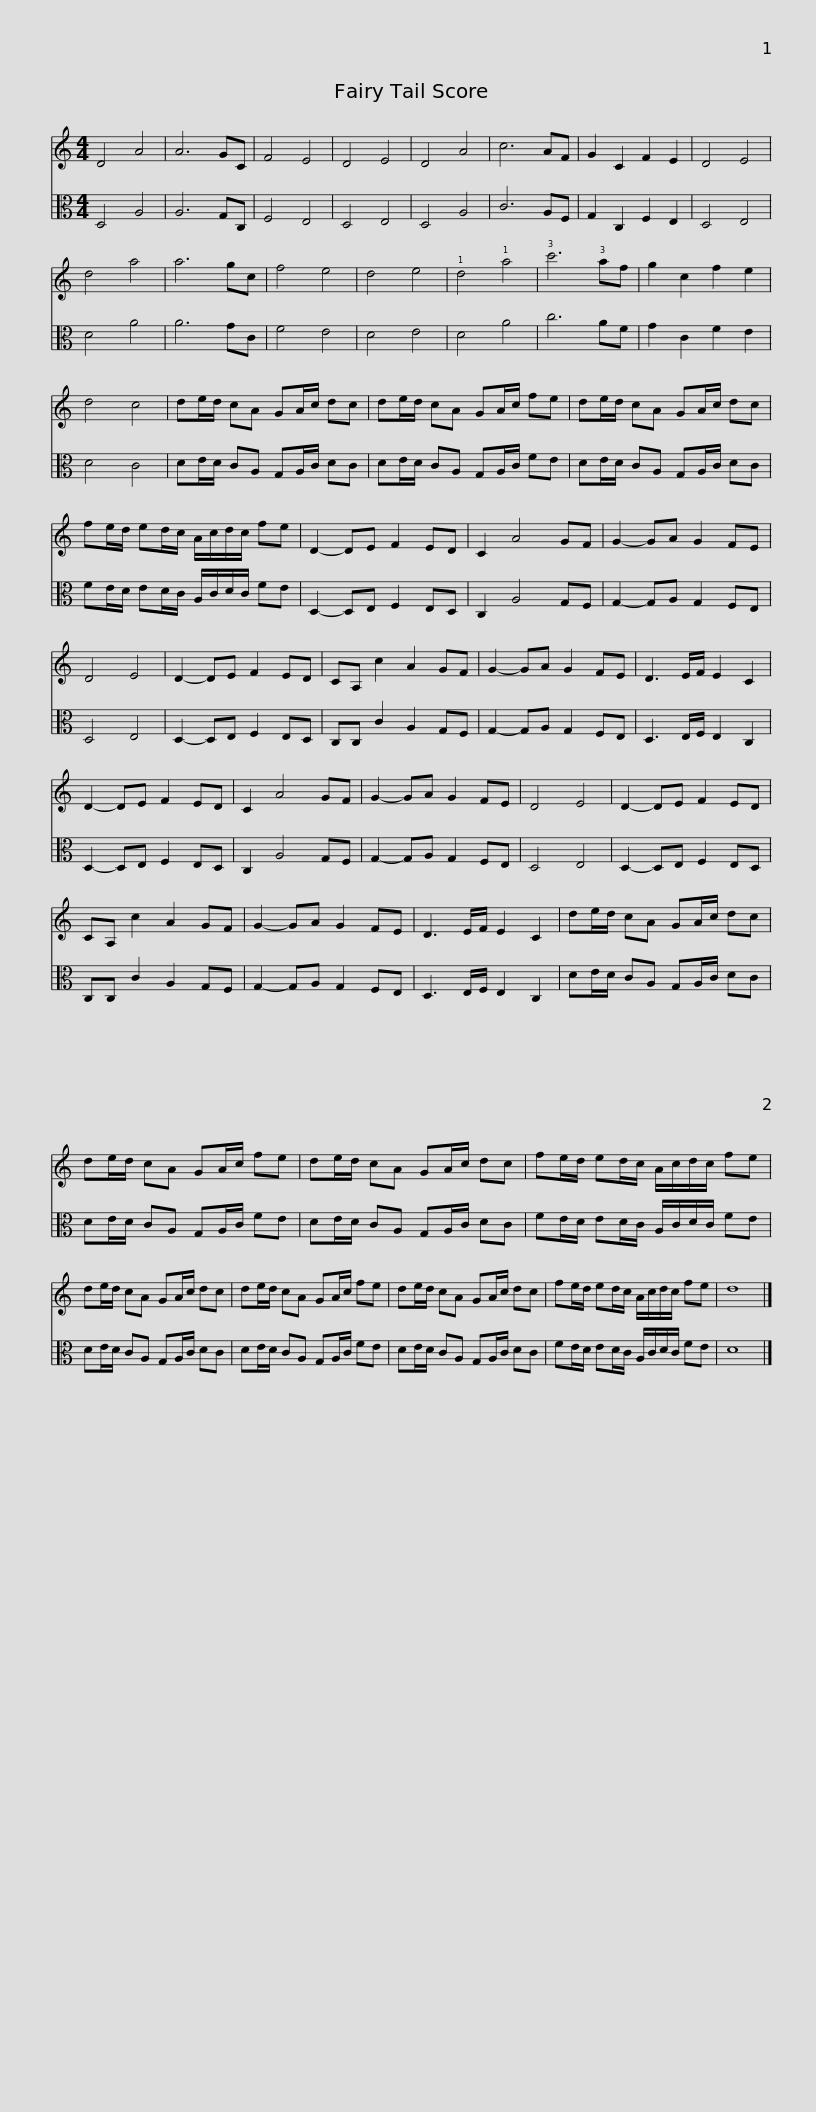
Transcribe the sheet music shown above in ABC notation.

X:1
%%score 1 2
L:1/8
M:4/4
I:linebreak $
K:C
V:1 treble
V:2 alto
V:1
 D4 A4 | A6 GC | F4 E4 | D4 E4 | D4 A4 | %5
 c6 AF | G2 C2 F2 E2 | D4 E4 | d4 a4 | a6 gc | %10
 f4 e4 |$ d4 e4 | !1!d4 !1!a4 | !3!c'6 !3!af | g2 c2 f2 e2 | %15
 d4 c4 | de/d/ cA GA/c/ dc |$ de/d/ cA GA/c/ fe | de/d/ cA GA/c/ dc | fe/d/ ed/c/ A/c/d/c/ fe |$ %20
 D2- DE F2 ED | C2 A4 GF | G2- GA G2 FE | D4 E4 | D2- DE F2 ED |$ %25
 CA, c2 A2 GF | G2- GA G2 FE | D3 E/F/ E2 C2 | D2- DE F2 ED | C2 A4 GF |$ %30
 G2- GA G2 FE | D4 E4 | D2- DE F2 ED | CA, c2 A2 GF | G2- GA G2 FE | %35
 D3 E/F/ E2 C2 |$ de/d/ cA GA/c/ dc | de/d/ cA GA/c/ fe | de/d/ cA GA/c/ dc |$ fe/d/ ed/c/ A/c/d/c/ fe | %40
 de/d/ cA GA/c/ dc | de/d/ cA GA/c/ fe |$ de/d/ cA GA/c/ dc | fe/d/ ed/c/ A/c/d/c/ fe | d8 |] %45
V:2
 D,4 A,4 | A,6 G,C, | F,4 E,4 | D,4 E,4 | D,4 A,4 | %5
 C6 A,F, | G,2 C,2 F,2 E,2 | D,4 E,4 | D4 A4 | A6 GC | %10
 F4 E4 |$ D4 E4 | D4 A4 | c6 AF | G2 C2 F2 E2 | %15
 D4 C4 | DE/D/ CA, G,A,/C/ DC |$ DE/D/ CA, G,A,/C/ FE | DE/D/ CA, G,A,/C/ DC | FE/D/ ED/C/ A,/C/D/C/ FE |$ %20
 D,2- D,E, F,2 E,D, | C,2 A,4 G,F, | G,2- G,A, G,2 F,E, | D,4 E,4 | D,2- D,E, F,2 E,D, |$ %25
 C,C, C2 A,2 G,F, | G,2- G,A, G,2 F,E, | D,3 E,/F,/ E,2 C,2 | D,2- D,E, F,2 E,D, | C,2 A,4 G,F, |$ %30
 G,2- G,A, G,2 F,E, | D,4 E,4 | D,2- D,E, F,2 E,D, | C,C, C2 A,2 G,F, | G,2- G,A, G,2 F,E, | %35
 D,3 E,/F,/ E,2 C,2 |$ DE/D/ CA, G,A,/C/ DC | DE/D/ CA, G,A,/C/ FE | DE/D/ CA, G,A,/C/ DC |$ FE/D/ ED/C/ A,/C/D/C/ FE | %40
 DE/D/ CA, G,A,/C/ DC | DE/D/ CA, G,A,/C/ FE |$ DE/D/ CA, G,A,/C/ DC | FE/D/ ED/C/ A,/C/D/C/ FE | D8 |] %45
